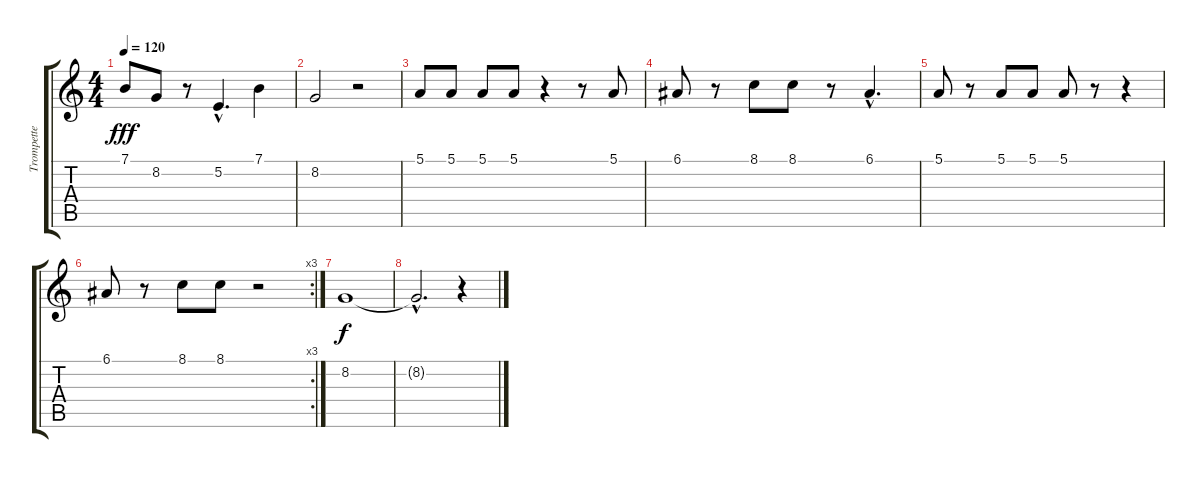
\track ("Trompette" "Trompette") {instrument trumpet}
\staff {score tabs}
\tuning (E4 B3 G3 D3 A2 E2) {hide}
\ts (4 4)
\tempo 120
\clef g2
\ks c
7.1.8{dy fff} 8.2.8 r.8 5.2{hac}.4{d} 7.1.4 |
8.2.2 r.2 |
5.1.8 5.1.8 5.1.8 5.1.8 r.4 r.8 5.1.8 |
6.1.8 r.8 8.1.8 8.1.8 r.8 6.1{hac}.4{d} |
5.1.8 r.8 5.1.8 5.1.8 5.1.8 r.8 r.4 |
\rc 3
6.1.8 r.8 8.1.8 8.1.8 r.2 |
8.2.1{dy f} |
8.2{hac t}.2{d} r.4
